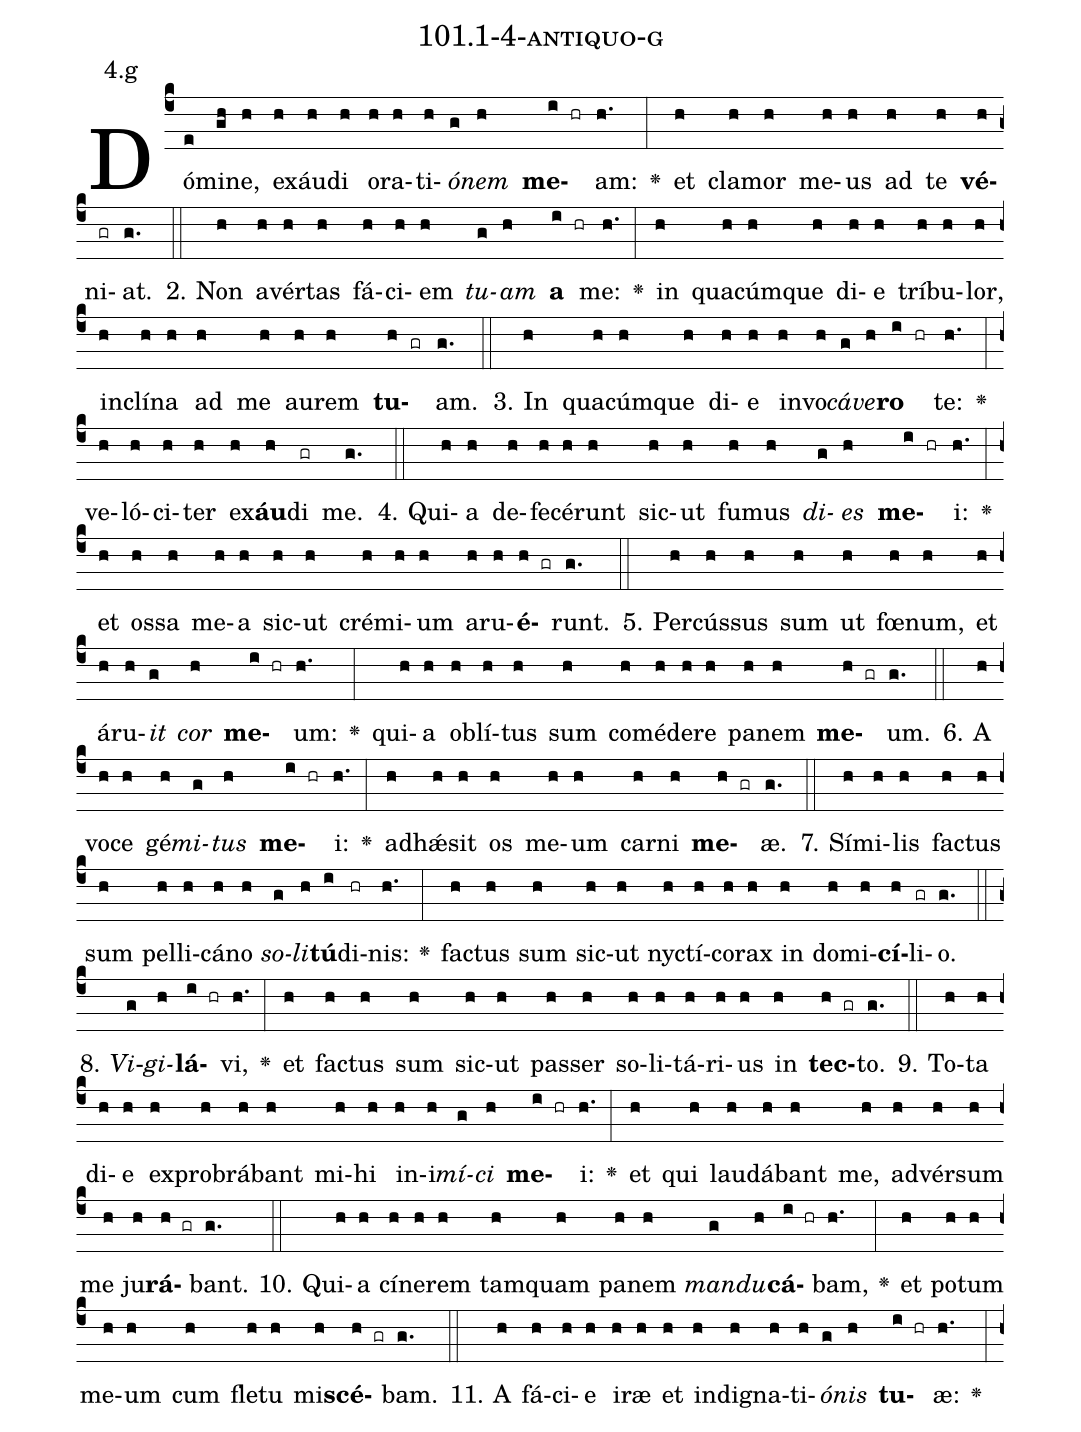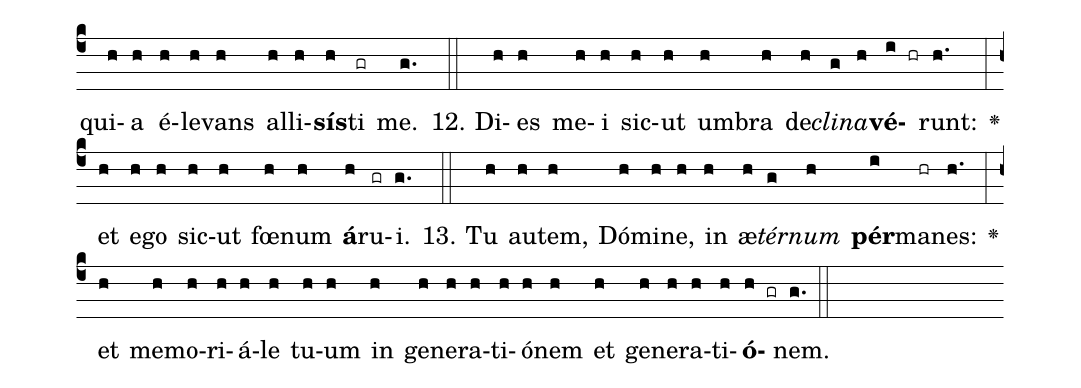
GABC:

name: 101.1-4-antiquo-g;
annotation: 4.g;
%%
(c4)Dó(e)mi(gh)ne,(h) ex(h)áu(h)di(h) o(h)ra(h)ti(h)<i>ó</i>(g)<i>nem</i>(h) <b>me</b>(i hr)am:(h.) <v>\greheightstar</v>(:) et(h) cla(h)mor(h) me(h)us(h) ad(h) te(h) <b>vé</b>(h)ni(gr)at.(g.) (::)
2. Non(h) a(h)vér(h)tas(h) fá(h)ci(h)em(h) <i>tu</i>(g)<i>am</i>(h) <b>a</b>(i hr) me:(h.) <v>\greheightstar</v>(:) in(h) qua(h)cúm(h)que(h) di(h)e(h) trí(h)bu(h)lor,(h) in(h)clí(h)na(h) ad(h) me(h) au(h)rem(h) <b>tu</b>(h gr)am.(g.) (::)
3. In(h) qua(h)cúm(h)que(h) di(h)e(h) in(h)vo(h)<i>cá</i>(g)<i>ve</i>(h)<b>ro</b>(i hr) te:(h.) <v>\greheightstar</v>(:) ve(h)ló(h)ci(h)ter(h) ex(h)<b>áu</b>(h)di(gr) me.(g.) (::)
4. Qui(h)a(h) de(h)fe(h)cé(h)runt(h) sic(h)ut(h) fu(h)mus(h) <i>di</i>(g)<i>es</i>(h) <b>me</b>(i hr)i:(h.) <v>\greheightstar</v>(:) et(h) os(h)sa(h) me(h)a(h) sic(h)ut(h) cré(h)mi(h)um(h) a(h)ru(h)<b>é</b>(h gr)runt.(g.) (::)
5. Per(h)cús(h)sus(h) sum(h) ut(h) fœ(h)num,(h) et(h) á(h)ru(h)<i>it</i>(g) <i>cor</i>(h) <b>me</b>(i hr)um:(h.) <v>\greheightstar</v>(:) qui(h)a(h) ob(h)lí(h)tus(h) sum(h) com(h)é(h)de(h)re(h) pa(h)nem(h) <b>me</b>(h gr)um.(g.) (::)
6. A(h) vo(h)ce(h) gé(h)<i>mi</i>(g)<i>tus</i>(h) <b>me</b>(i hr)i:(h.) <v>\greheightstar</v>(:) ad(h)hǽ(h)sit(h) os(h) me(h)um(h) car(h)ni(h) <b>me</b>(h gr)æ.(g.) (::)
7. Sí(h)mi(h)lis(h) fac(h)tus(h) sum(h) pel(h)li(h)cá(h)no(h) <i>so</i>(g)<i>li</i>(h)<b>tú</b>(i)di(hr)nis:(h.) <v>\greheightstar</v>(:) fac(h)tus(h) sum(h) sic(h)ut(h) nyc(h)tí(h)co(h)rax(h) in(h) do(h)mi(h)<b>cí</b>(h)li(gr)o.(g.) (::)
8. <i>Vi</i>(g)<i>gi</i>(h)<b>lá</b>(i hr)vi,(h.) <v>\greheightstar</v>(:) et(h) fac(h)tus(h) sum(h) sic(h)ut(h) pas(h)ser(h) so(h)li(h)tá(h)ri(h)us(h) in(h) <b>tec</b>(h gr)to.(g.) (::)
9. To(h)ta(h) di(h)e(h) ex(h)pro(h)brá(h)bant(h) mi(h)hi(h) in(h)i(h)<i>mí</i>(g)<i>ci</i>(h) <b>me</b>(i hr)i:(h.) <v>\greheightstar</v>(:) et(h) qui(h) lau(h)dá(h)bant(h) me,(h) ad(h)vér(h)sum(h) me(h) ju(h)<b>rá</b>(h gr)bant.(g.) (::)
10. Qui(h)a(h) cí(h)ne(h)rem(h) tam(h)quam(h) pa(h)nem(h) <i>man</i>(g)<i>du</i>(h)<b>cá</b>(i hr)bam,(h.) <v>\greheightstar</v>(:) et(h) po(h)tum(h) me(h)um(h) cum(h) fle(h)tu(h) mi(h)<b>scé</b>(h gr)bam.(g.) (::)
11. A(h) fá(h)ci(h)e(h) i(h)ræ(h) et(h) in(h)di(h)gna(h)ti(h)<i>ó</i>(g)<i>nis</i>(h) <b>tu</b>(i hr)æ:(h.) <v>\greheightstar</v>(:) qui(h)a(h) é(h)le(h)vans(h) al(h)li(h)<b>sís</b>(h)ti(gr) me.(g.) (::)
12. Di(h)es(h) me(h)i(h) sic(h)ut(h) um(h)bra(h) de(h)<i>cli</i>(g)<i>na</i>(h)<b>vé</b>(i hr)runt:(h.) <v>\greheightstar</v>(:) et(h) e(h)go(h) sic(h)ut(h) fœ(h)num(h) <b>á</b>(h)ru(gr)i.(g.) (::)
13. Tu(h) au(h)tem,(h) Dó(h)mi(h)ne,(h) in(h) æ(h)<i>tér</i>(g)<i>num</i>(h) <b>pér</b>(i)ma(hr)nes:(h.) <v>\greheightstar</v>(:) et(h) me(h)mo(h)ri(h)á(h)le(h) tu(h)um(h) in(h) ge(h)ne(h)ra(h)ti(h)ó(h)nem(h) et(h) ge(h)ne(h)ra(h)ti(h)<b>ó</b>(h gr)nem.(g.) (::)
